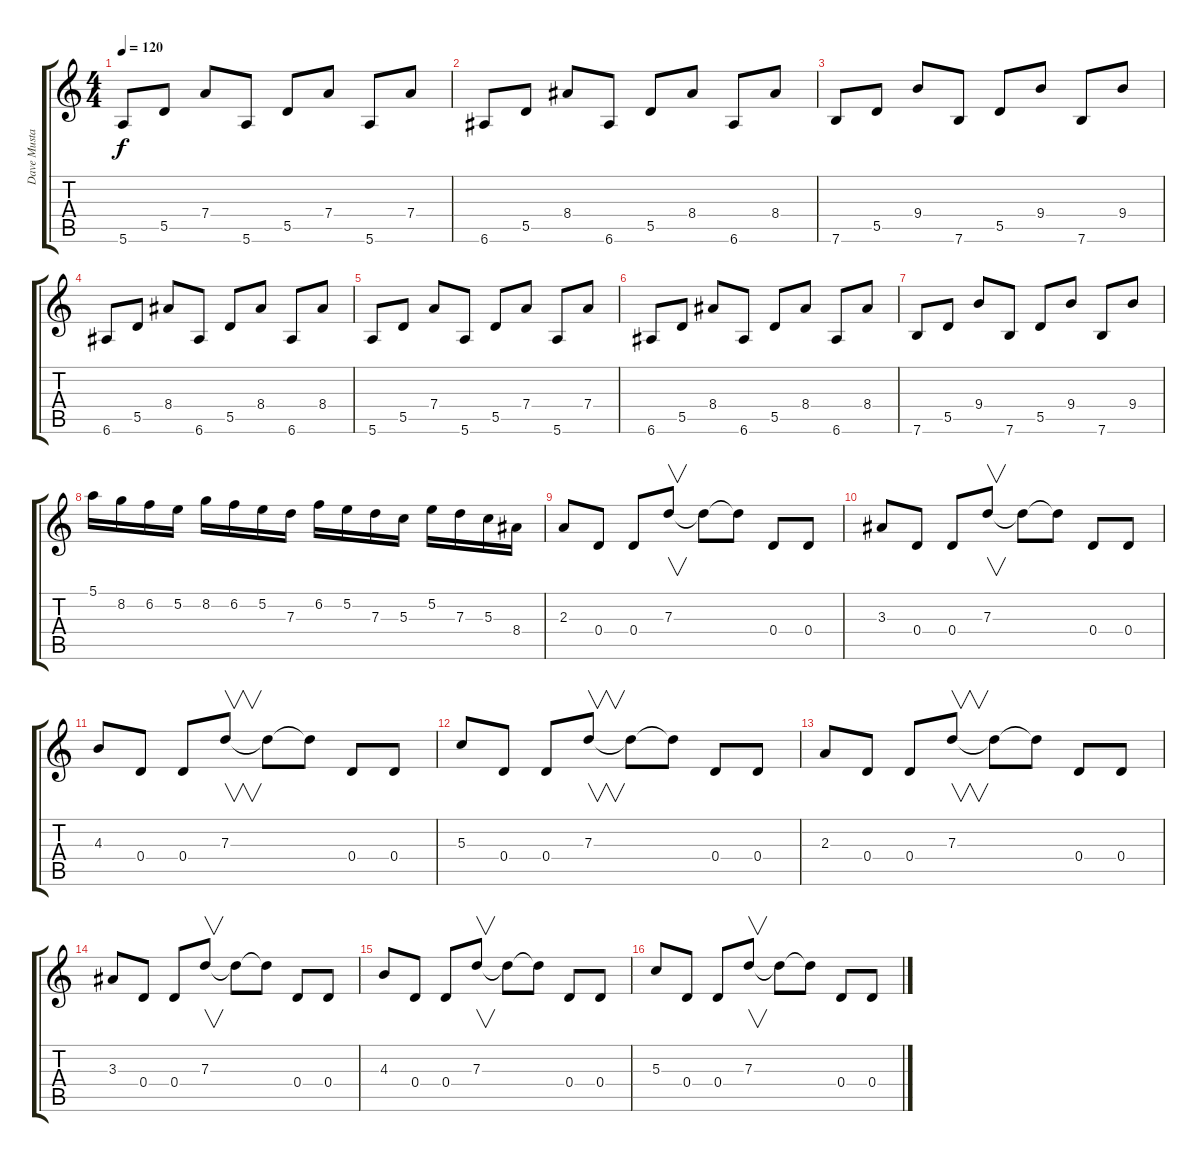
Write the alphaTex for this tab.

\track ("Dave Mustaine" "Dave Musta") {instrument distortionguitar}
\staff {score tabs}
\tuning (E4 B3 G3 D3 A2 E2) {hide}
\ts (4 4)
\tempo 120
\clef g2
\ks c
5.6.8{dy f} 5.5.8 7.4.8 5.6.8 5.5.8 7.4.8 5.6.8 7.4.8 |
6.6.8 5.5.8 8.4.8 6.6.8 5.5.8 8.4.8 6.6.8 8.4.8 |
7.6.8 5.5.8 9.4.8 7.6.8 5.5.8 9.4.8 7.6.8 9.4.8 |
6.6.8 5.5.8 8.4.8 6.6.8 5.5.8 8.4.8 6.6.8 8.4.8 |
5.6.8 5.5.8 7.4.8 5.6.8 5.5.8 7.4.8 5.6.8 7.4.8 |
6.6.8 5.5.8 8.4.8 6.6.8 5.5.8 8.4.8 6.6.8 8.4.8 |
7.6.8 5.5.8 9.4.8 7.6.8 5.5.8 9.4.8 7.6.8 9.4.8 |
5.1.16 8.2.16 6.2.16 5.2.16 8.2.16 6.2.16 5.2.16 7.3.16 6.2.16 5.2.16 7.3.16 5.3.16 5.2.16 7.3.16 5.3.16 8.4.16 |
2.3.8 0.4.8 0.4.8 7.3.8{v} 7.3{t}.8 7.3{t}.8 0.4.8 0.4.8 |
3.3.8 0.4.8 0.4.8 7.3.8{v} 7.3{t}.8 7.3{t}.8 0.4.8 0.4.8 |
4.3.8 0.4.8 0.4.8 7.3.8{v} 7.3{t}.8 7.3{t}.8 0.4.8 0.4.8 |
5.3.8 0.4.8 0.4.8 7.3.8{v} 7.3{t}.8 7.3{t}.8 0.4.8 0.4.8 |
2.3.8 0.4.8 0.4.8 7.3.8{v} 7.3{t}.8 7.3{t}.8 0.4.8 0.4.8 |
3.3.8 0.4.8 0.4.8 7.3.8{v} 7.3{t}.8 7.3{t}.8 0.4.8 0.4.8 |
4.3.8 0.4.8 0.4.8 7.3.8{v} 7.3{t}.8 7.3{t}.8 0.4.8 0.4.8 |
5.3.8 0.4.8 0.4.8 7.3.8{v} 7.3{t}.8 7.3{t}.8 0.4.8 0.4.8
